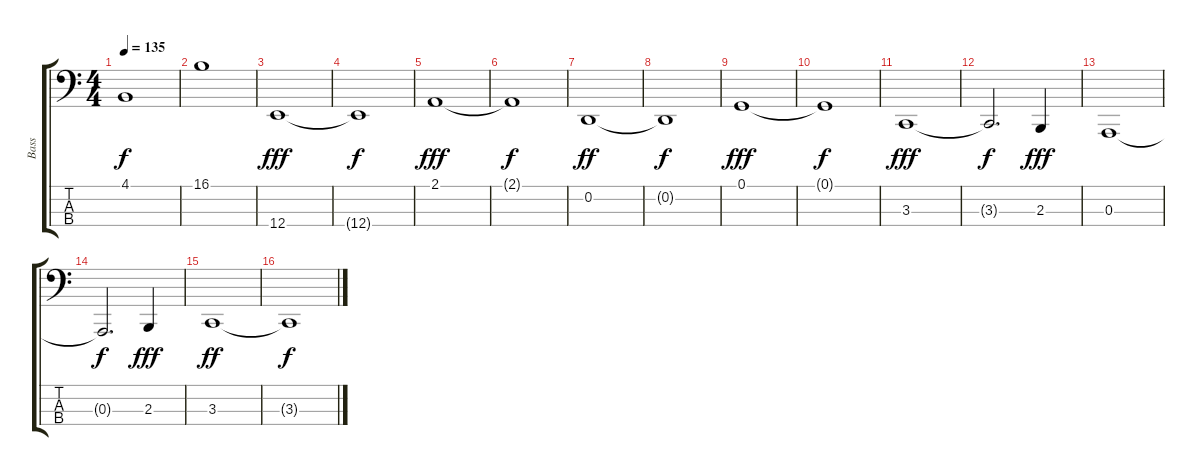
\track ("Bass" "Bass") {instrument lead8bassandlead}
\staff {score tabs}
\tuning (G2 D2 A1 E1) {hide}
\ts (4 4)
\tempo 135
\clef f4
\ks c
4.1.1{dy f balance 15} |
16.1.1{balance 0} |
12.4.1{dy fff volume 11 balance 16} |
12.4{t}.1{dy f} |
2.1.1{dy fff balance 8} |
2.1{t}.1{dy f} |
0.2.1{dy ff balance 0} |
0.2{t}.1{dy f} |
0.1.1{dy fff balance 8} |
0.1{t}.1{dy f} |
3.3.1{dy fff balance 16} |
3.3{t}.2{d dy f} 2.3.4{dy fff balance 9} |
0.3.1{balance 8} |
0.3{t}.2{d dy f} 2.3.4{dy fff balance 2} |
3.3.1{dy ff balance 1} |
3.3{t}.1{dy f}
